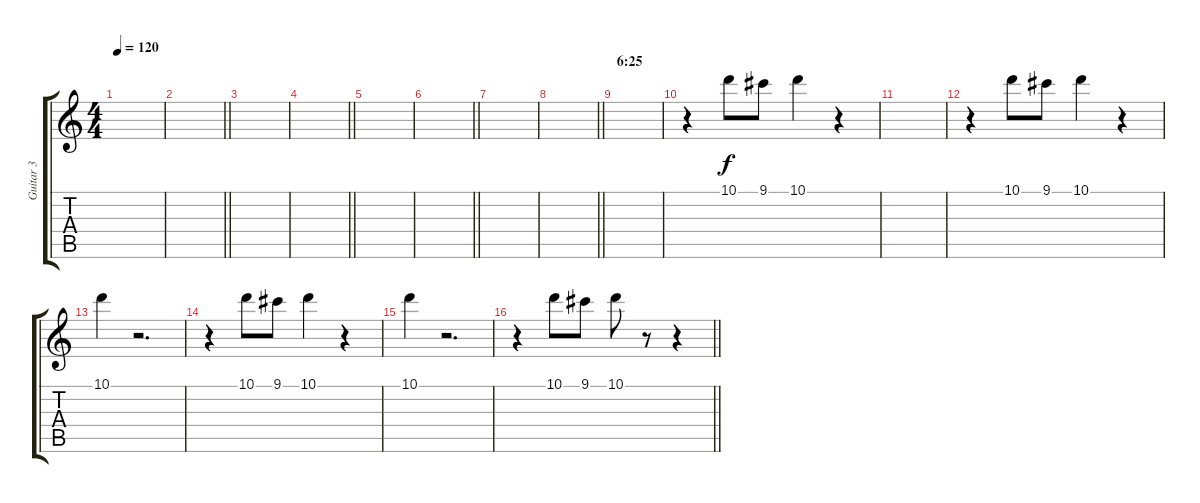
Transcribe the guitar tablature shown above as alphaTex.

\track ("Guitar 3" "Guitar 3") {instrument electricguitarclean}
\staff {score tabs}
\tuning (E4 B3 G3 D3 A2 D2) {hide}
\ts (4 4)
\tempo 120
\clef g2
\ks c
|
\barLineRight lightlight
|
|
\barLineRight lightlight
|
|
\barLineRight lightlight
|
|
\barLineRight lightlight
|
\section ("" "6:25")
|
r.4{volume 13 instrument electricguitarclean} 10.1.8 9.1.8 10.1.4 r.4 |
|
r.4 10.1.8 9.1.8 10.1.4 r.4 |
10.1.4 r.2{d} |
r.4 10.1.8 9.1.8 10.1.4 r.4 |
10.1.4 r.2{d} |
\barLineRight lightlight
r.4 10.1.8 9.1.8 10.1.8 r.8 r.4
